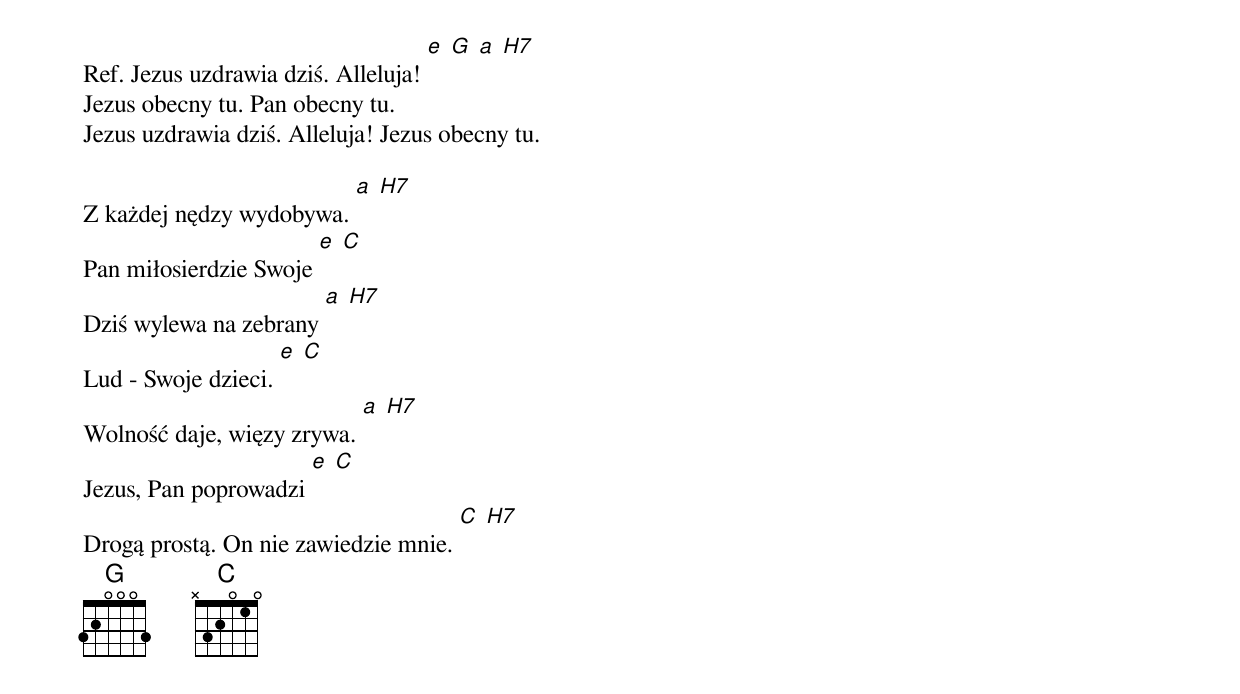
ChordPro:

Ref. Jezus uzdrawia dziś. Alleluja! [e] [G] [a] [H7]
Jezus obecny tu. Pan obecny tu.
Jezus uzdrawia dziś. Alleluja! Jezus obecny tu.

Z każdej nędzy wydobywa. [a] [H7]
Pan miłosierdzie Swoje [e] [C]
Dziś wylewa na zebrany [a] [H7]
Lud - Swoje dzieci. [e] [C]
Wolność daje, więzy zrywa. [a] [H7]
Jezus, Pan poprowadzi [e] [C]
Drogą prostą. On nie zawiedzie mnie. [C] [H7]
